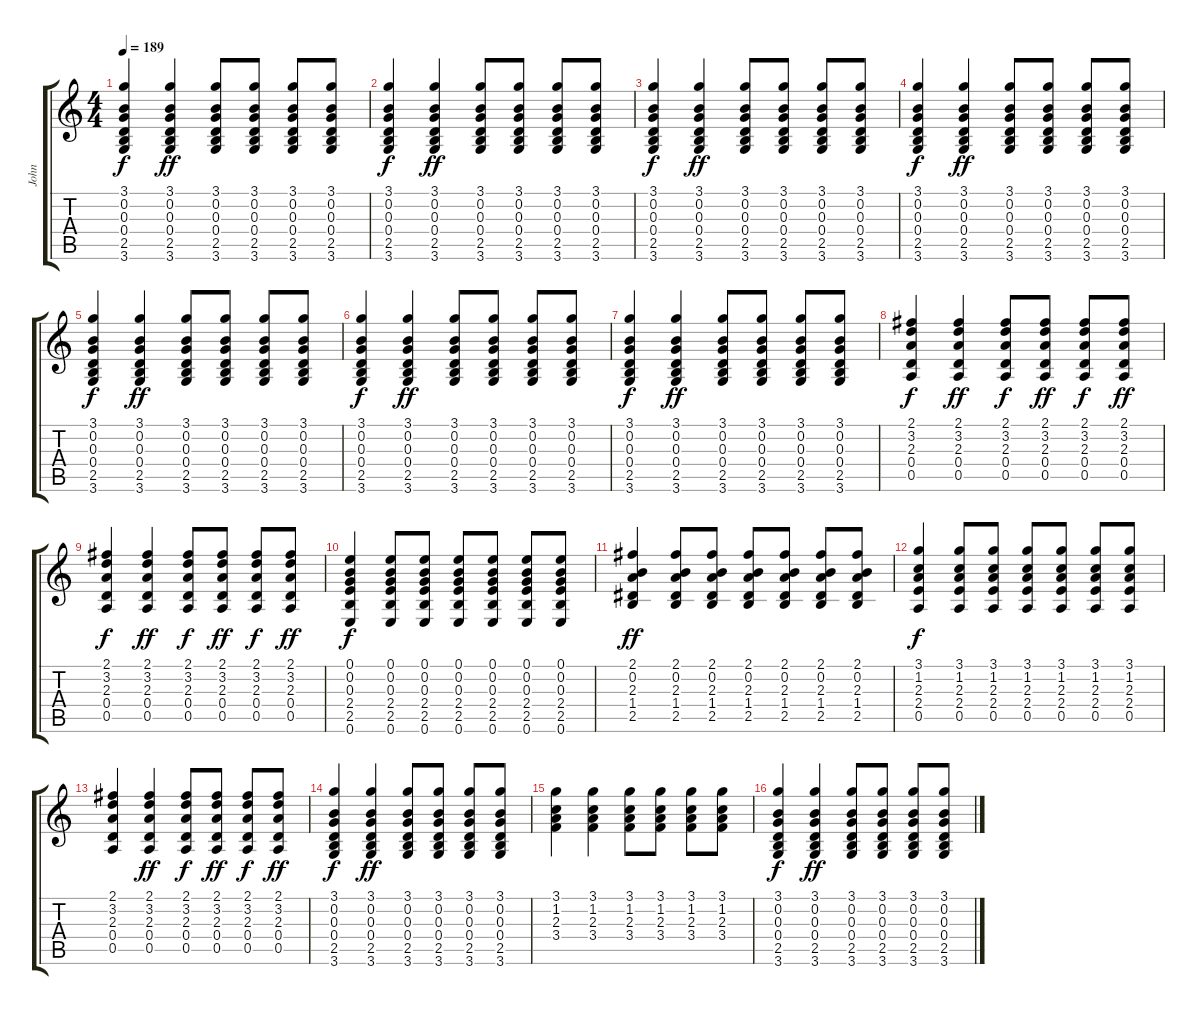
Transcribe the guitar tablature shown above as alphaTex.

\track ("John" "John") {instrument acousticguitarsteel}
\staff {score tabs}
\tuning (E4 B3 G3 D3 A2 E2) {hide}
\ts (4 4)
\tempo 189
\clef g2
\ks c
(3.1 0.2 0.3 0.4 2.5 3.6).4{dy f} (3.1 0.2 0.3 0.4 2.5 3.6).4{dy ff} (3.1 0.2 0.3 0.4 2.5 3.6).8 (3.1 0.2 0.3 0.4 2.5 3.6).8 (3.1 0.2 0.3 0.4 2.5 3.6).8 (3.1 0.2 0.3 0.4 2.5 3.6).8 |
(3.1 0.2 0.3 0.4 2.5 3.6).4{dy f} (3.1 0.2 0.3 0.4 2.5 3.6).4{dy ff} (3.1 0.2 0.3 0.4 2.5 3.6).8 (3.1 0.2 0.3 0.4 2.5 3.6).8 (3.1 0.2 0.3 0.4 2.5 3.6).8 (3.1 0.2 0.3 0.4 2.5 3.6).8 |
(3.1 0.2 0.3 0.4 2.5 3.6).4{dy f} (3.1 0.2 0.3 0.4 2.5 3.6).4{dy ff} (3.1 0.2 0.3 0.4 2.5 3.6).8 (3.1 0.2 0.3 0.4 2.5 3.6).8 (3.1 0.2 0.3 0.4 2.5 3.6).8 (3.1 0.2 0.3 0.4 2.5 3.6).8 |
(3.1 0.2 0.3 0.4 2.5 3.6).4{dy f} (3.1 0.2 0.3 0.4 2.5 3.6).4{dy ff} (3.1 0.2 0.3 0.4 2.5 3.6).8 (3.1 0.2 0.3 0.4 2.5 3.6).8 (3.1 0.2 0.3 0.4 2.5 3.6).8 (3.1 0.2 0.3 0.4 2.5 3.6).8 |
(3.1 0.2 0.3 0.4 2.5 3.6).4{dy f} (3.1 0.2 0.3 0.4 2.5 3.6).4{dy ff} (3.1 0.2 0.3 0.4 2.5 3.6).8 (3.1 0.2 0.3 0.4 2.5 3.6).8 (3.1 0.2 0.3 0.4 2.5 3.6).8 (3.1 0.2 0.3 0.4 2.5 3.6).8 |
(3.1 0.2 0.3 0.4 2.5 3.6).4{dy f} (3.1 0.2 0.3 0.4 2.5 3.6).4{dy ff} (3.1 0.2 0.3 0.4 2.5 3.6).8 (3.1 0.2 0.3 0.4 2.5 3.6).8 (3.1 0.2 0.3 0.4 2.5 3.6).8 (3.1 0.2 0.3 0.4 2.5 3.6).8 |
(3.1 0.2 0.3 0.4 2.5 3.6).4{dy f} (3.1 0.2 0.3 0.4 2.5 3.6).4{dy ff} (3.1 0.2 0.3 0.4 2.5 3.6).8 (3.1 0.2 0.3 0.4 2.5 3.6).8 (3.1 0.2 0.3 0.4 2.5 3.6).8 (3.1 0.2 0.3 0.4 2.5 3.6).8 |
(2.1 3.2 2.3 0.4 0.5).4{dy f} (2.1 3.2 2.3 0.4 0.5).4{dy ff} (2.1 3.2 2.3 0.4 0.5).8{dy f} (2.1 3.2 2.3 0.4 0.5).8{dy ff} (2.1 3.2 2.3 0.4 0.5).8{dy f} (2.1 3.2 2.3 0.4 0.5).8{dy ff} |
(2.1 3.2 2.3 0.4 0.5).4{dy f} (2.1 3.2 2.3 0.4 0.5).4{dy ff} (2.1 3.2 2.3 0.4 0.5).8{dy f} (2.1 3.2 2.3 0.4 0.5).8{dy ff} (2.1 3.2 2.3 0.4 0.5).8{dy f} (2.1 3.2 2.3 0.4 0.5).8{dy ff} |
(0.1 0.2 0.3 2.4 2.5 0.6).4{dy f} (0.1 0.2 0.3 2.4 2.5 0.6).8 (0.1 0.2 0.3 2.4 2.5 0.6).8 (0.1 0.2 0.3 2.4 2.5 0.6).8 (0.1 0.2 0.3 2.4 2.5 0.6).8 (0.1 0.2 0.3 2.4 2.5 0.6).8 (0.1 0.2 0.3 2.4 2.5 0.6).8 |
(2.1 0.2 2.3 1.4 2.5).4{dy ff} (2.1 0.2 2.3 1.4 2.5).8 (2.1 0.2 2.3 1.4 2.5).8 (2.1 0.2 2.3 1.4 2.5).8 (2.1 0.2 2.3 1.4 2.5).8 (2.1 0.2 2.3 1.4 2.5).8 (2.1 0.2 2.3 1.4 2.5).8 |
(3.1 1.2 2.3 2.4 0.5).4{dy f} (3.1 1.2 2.3 2.4 0.5).8 (3.1 1.2 2.3 2.4 0.5).8 (3.1 1.2 2.3 2.4 0.5).8 (3.1 1.2 2.3 2.4 0.5).8 (3.1 1.2 2.3 2.4 0.5).8 (3.1 1.2 2.3 2.4 0.5).8 |
(2.1 3.2 2.3 0.4 0.5).4 (2.1 3.2 2.3 0.4 0.5).4{dy ff} (2.1 3.2 2.3 0.4 0.5).8{dy f} (2.1 3.2 2.3 0.4 0.5).8{dy ff} (2.1 3.2 2.3 0.4 0.5).8{dy f} (2.1 3.2 2.3 0.4 0.5).8{dy ff} |
(3.1 0.2 0.3 0.4 2.5 3.6).4{dy f} (3.1 0.2 0.3 0.4 2.5 3.6).4{dy ff} (3.1 0.2 0.3 0.4 2.5 3.6).8 (3.1 0.2 0.3 0.4 2.5 3.6).8 (3.1 0.2 0.3 0.4 2.5 3.6).8 (3.1 0.2 0.3 0.4 2.5 3.6).8 |
(3.1 1.2 2.3 3.4).4 (3.1 1.2 2.3 3.4).4 (3.1 1.2 2.3 3.4).8 (3.1 1.2 2.3 3.4).8 (3.1 1.2 2.3 3.4).8 (3.1 1.2 2.3 3.4).8 |
(3.1 0.2 0.3 0.4 2.5 3.6).4{dy f} (3.1 0.2 0.3 0.4 2.5 3.6).4{dy ff} (3.1 0.2 0.3 0.4 2.5 3.6).8 (3.1 0.2 0.3 0.4 2.5 3.6).8 (3.1 0.2 0.3 0.4 2.5 3.6).8 (3.1 0.2 0.3 0.4 2.5 3.6).8
